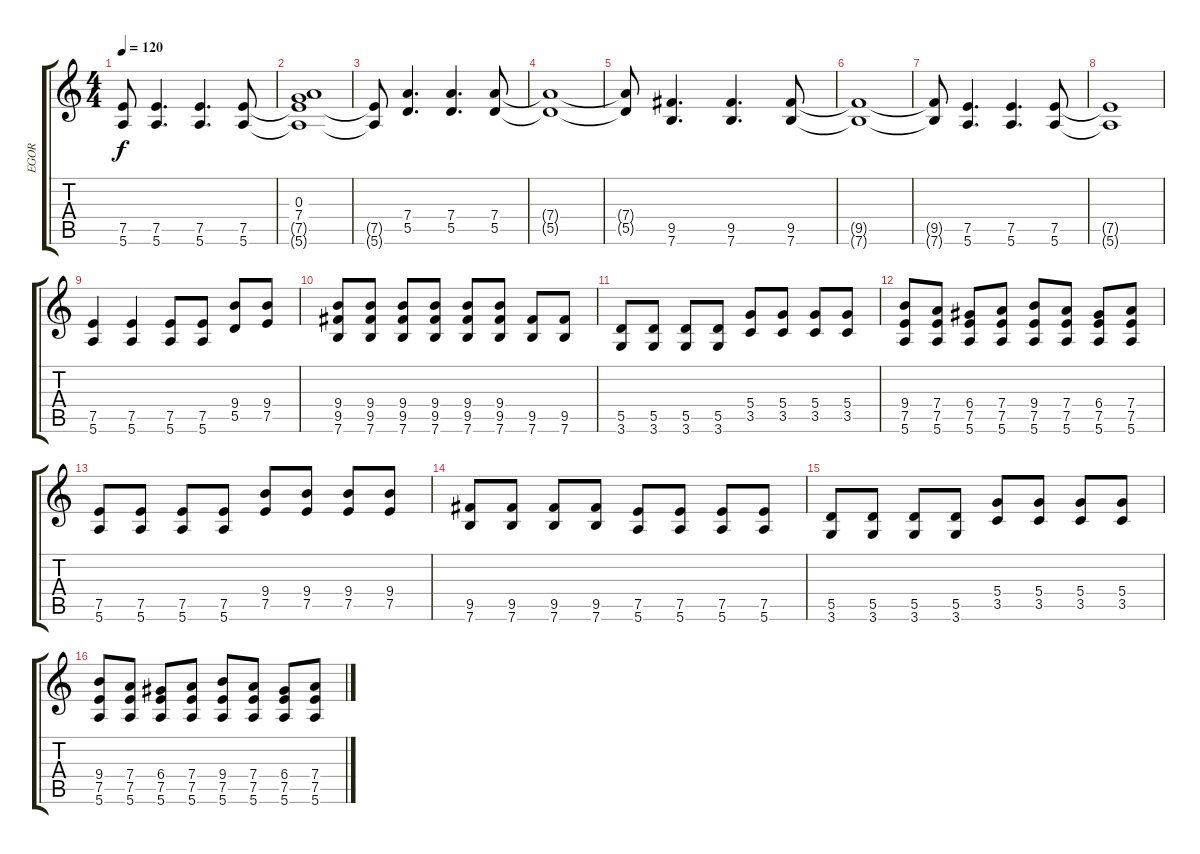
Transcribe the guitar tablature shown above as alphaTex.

\track ("EGOR" "EGOR") {instrument distortionguitar}
\staff {score tabs}
\tuning (E4 B3 G3 D3 A2 E2) {hide}
\ts (4 4)
\tempo 120
\clef g2
\ks c
(7.5{t} 5.6{t}).8{dy f} (7.5 5.6).4{d} (7.5 5.6).4{d} (7.5 5.6).8 |
(0.3 7.4{t} 7.5{t} 5.6{t}).1 |
(7.5{t} 5.6{t}).8 (7.4 5.5).4{d} (7.4 5.5).4{d} (7.4 5.5).8 |
(7.4{t} 5.5{t}).1 |
(7.4{t} 5.5{t}).8 (9.5 7.6).4{d} (9.5 7.6).4{d} (9.5 7.6).8 |
(9.5{t} 7.6{t}).1 |
(9.5{t} 7.6{t}).8 (7.5 5.6).4{d} (7.5 5.6).4{d} (7.5 5.6).8 |
(7.5{t} 5.6{t}).1 |
(7.5 5.6).4 (7.5 5.6).4 (7.5 5.6).8 (7.5 5.6).8 (9.4 5.5).8 (9.4 7.5).8 |
(9.4 9.5 7.6).8 (9.4 9.5 7.6).8 (9.4 9.5 7.6).8 (9.4 9.5 7.6).8 (9.4 9.5 7.6).8 (9.4 9.5 7.6).8 (9.5 7.6).8 (9.5 7.6).8 |
(5.5 3.6).8 (5.5 3.6).8 (5.5 3.6).8 (5.5 3.6).8 (5.4 3.5).8 (5.4 3.5).8 (5.4 3.5).8 (5.4 3.5).8 |
(9.4 7.5 5.6).8 (7.4 7.5 5.6).8 (6.4 7.5 5.6).8 (7.4 7.5 5.6).8 (9.4 7.5 5.6).8 (7.4 7.5 5.6).8 (6.4 7.5 5.6).8 (7.4 7.5 5.6).8 |
(7.5 5.6).8 (7.5 5.6).8 (7.5 5.6).8 (7.5 5.6).8 (9.4 7.5).8 (9.4 7.5).8 (9.4 7.5).8 (9.4 7.5).8 |
(9.5 7.6).8 (9.5 7.6).8 (9.5 7.6).8 (9.5 7.6).8 (7.5 5.6).8 (7.5 5.6).8 (7.5 5.6).8 (7.5 5.6).8 |
(5.5 3.6).8 (5.5 3.6).8 (5.5 3.6).8 (5.5 3.6).8 (5.4 3.5).8 (5.4 3.5).8 (5.4 3.5).8 (5.4 3.5).8 |
(9.4 7.5 5.6).8 (7.4 7.5 5.6).8 (6.4 7.5 5.6).8 (7.4 7.5 5.6).8 (9.4 7.5 5.6).8 (7.4 7.5 5.6).8 (6.4 7.5 5.6).8 (7.4 7.5 5.6).8
